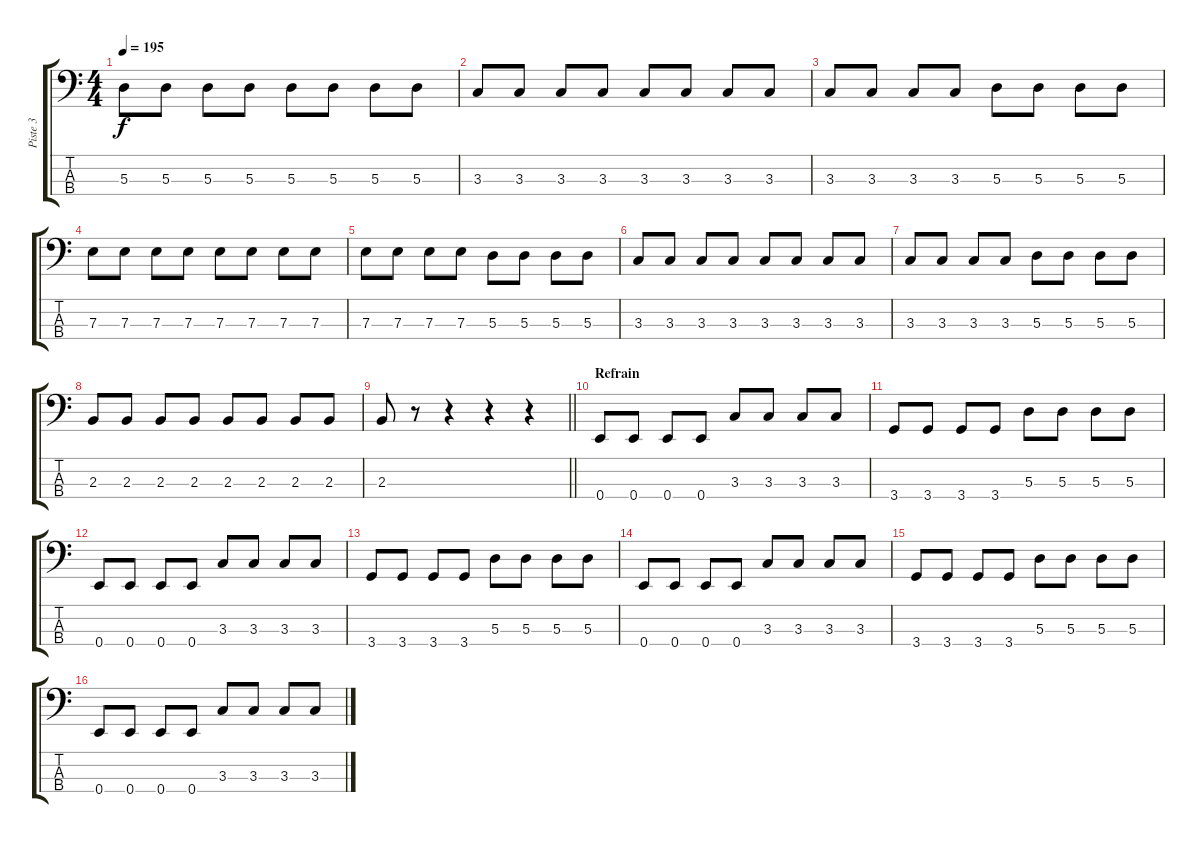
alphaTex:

\track ("Piste 3" "Piste 3") {instrument electricbassfinger}
\staff {score tabs}
\tuning (G2 D2 A1 E1) {hide}
\ts (4 4)
\tempo 195
\clef f4
\ks c
5.3.8{dy f} 5.3.8 5.3.8 5.3.8 5.3.8 5.3.8 5.3.8 5.3.8 |
3.3.8 3.3.8 3.3.8 3.3.8 3.3.8 3.3.8 3.3.8 3.3.8 |
3.3.8 3.3.8 3.3.8 3.3.8 5.3.8 5.3.8 5.3.8 5.3.8 |
7.3.8 7.3.8 7.3.8 7.3.8 7.3.8 7.3.8 7.3.8 7.3.8 |
7.3.8 7.3.8 7.3.8 7.3.8 5.3.8 5.3.8 5.3.8 5.3.8 |
3.3.8 3.3.8 3.3.8 3.3.8 3.3.8 3.3.8 3.3.8 3.3.8 |
3.3.8 3.3.8 3.3.8 3.3.8 5.3.8 5.3.8 5.3.8 5.3.8 |
2.3.8 2.3.8 2.3.8 2.3.8 2.3.8 2.3.8 2.3.8 2.3.8 |
\barLineRight lightlight
2.3.8 r.8 r.4 r.4 r.4 |
\section ("" "Refrain")
0.4.8 0.4.8 0.4.8 0.4.8 3.3.8 3.3.8 3.3.8 3.3.8 |
3.4.8 3.4.8 3.4.8 3.4.8 5.3.8 5.3.8 5.3.8 5.3.8 |
0.4.8 0.4.8 0.4.8 0.4.8 3.3.8 3.3.8 3.3.8 3.3.8 |
3.4.8 3.4.8 3.4.8 3.4.8 5.3.8 5.3.8 5.3.8 5.3.8 |
0.4.8 0.4.8 0.4.8 0.4.8 3.3.8 3.3.8 3.3.8 3.3.8 |
3.4.8 3.4.8 3.4.8 3.4.8 5.3.8 5.3.8 5.3.8 5.3.8 |
0.4.8 0.4.8 0.4.8 0.4.8 3.3.8 3.3.8 3.3.8 3.3.8
